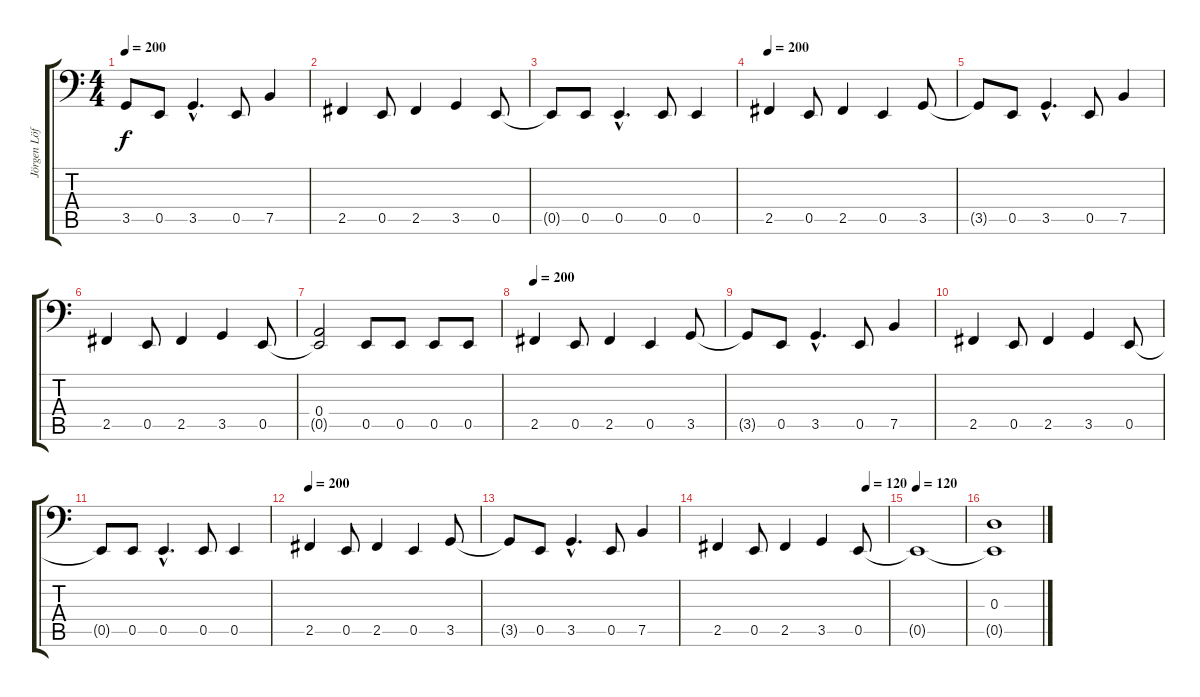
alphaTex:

\track ("Jörgen Löfberg" "Jörgen Löf") {instrument electricbasspick}
\staff {score tabs}
\tuning (B2 Gb2 D2 A1 E1 B0) {hide}
\ts (4 4)
\tempo 200
\clef f4
\ks c
3.5{t}.8{dy f} 0.5.8 3.5{hac}.4{d} 0.5.8 7.5.4 |
2.5.4 0.5.8 2.5.4 3.5.4 0.5.8 |
0.5{t}.8 0.5.8 0.5{hac}.4{d} 0.5.8 0.5.4 |
\tempo 200
2.5.4 0.5.8 2.5.4 0.5.4 3.5.8 |
3.5{t}.8 0.5.8 3.5{hac}.4{d} 0.5.8 7.5.4 |
2.5.4 0.5.8 2.5.4 3.5.4 0.5.8 |
(0.4 0.5{t}).2 0.5.8 0.5.8 0.5.8 0.5.8 |
\tempo 200
2.5.4 0.5.8 2.5.4 0.5.4 3.5.8 |
3.5{t}.8 0.5.8 3.5{hac}.4{d} 0.5.8 7.5.4 |
2.5.4 0.5.8 2.5.4 3.5.4 0.5.8 |
0.5{t}.8 0.5.8 0.5{hac}.4{d} 0.5.8 0.5.4 |
\tempo 200
2.5.4 0.5.8 2.5.4 0.5.4 3.5.8 |
3.5{t}.8 0.5.8 3.5{hac}.4{d} 0.5.8 7.5.4 |
\tempo (120 0.875)
2.5.4 0.5.8 2.5.4 3.5.4 0.5.8 |
\tempo 120
0.5{t}.1 |
(0.3 0.5{t}).1
